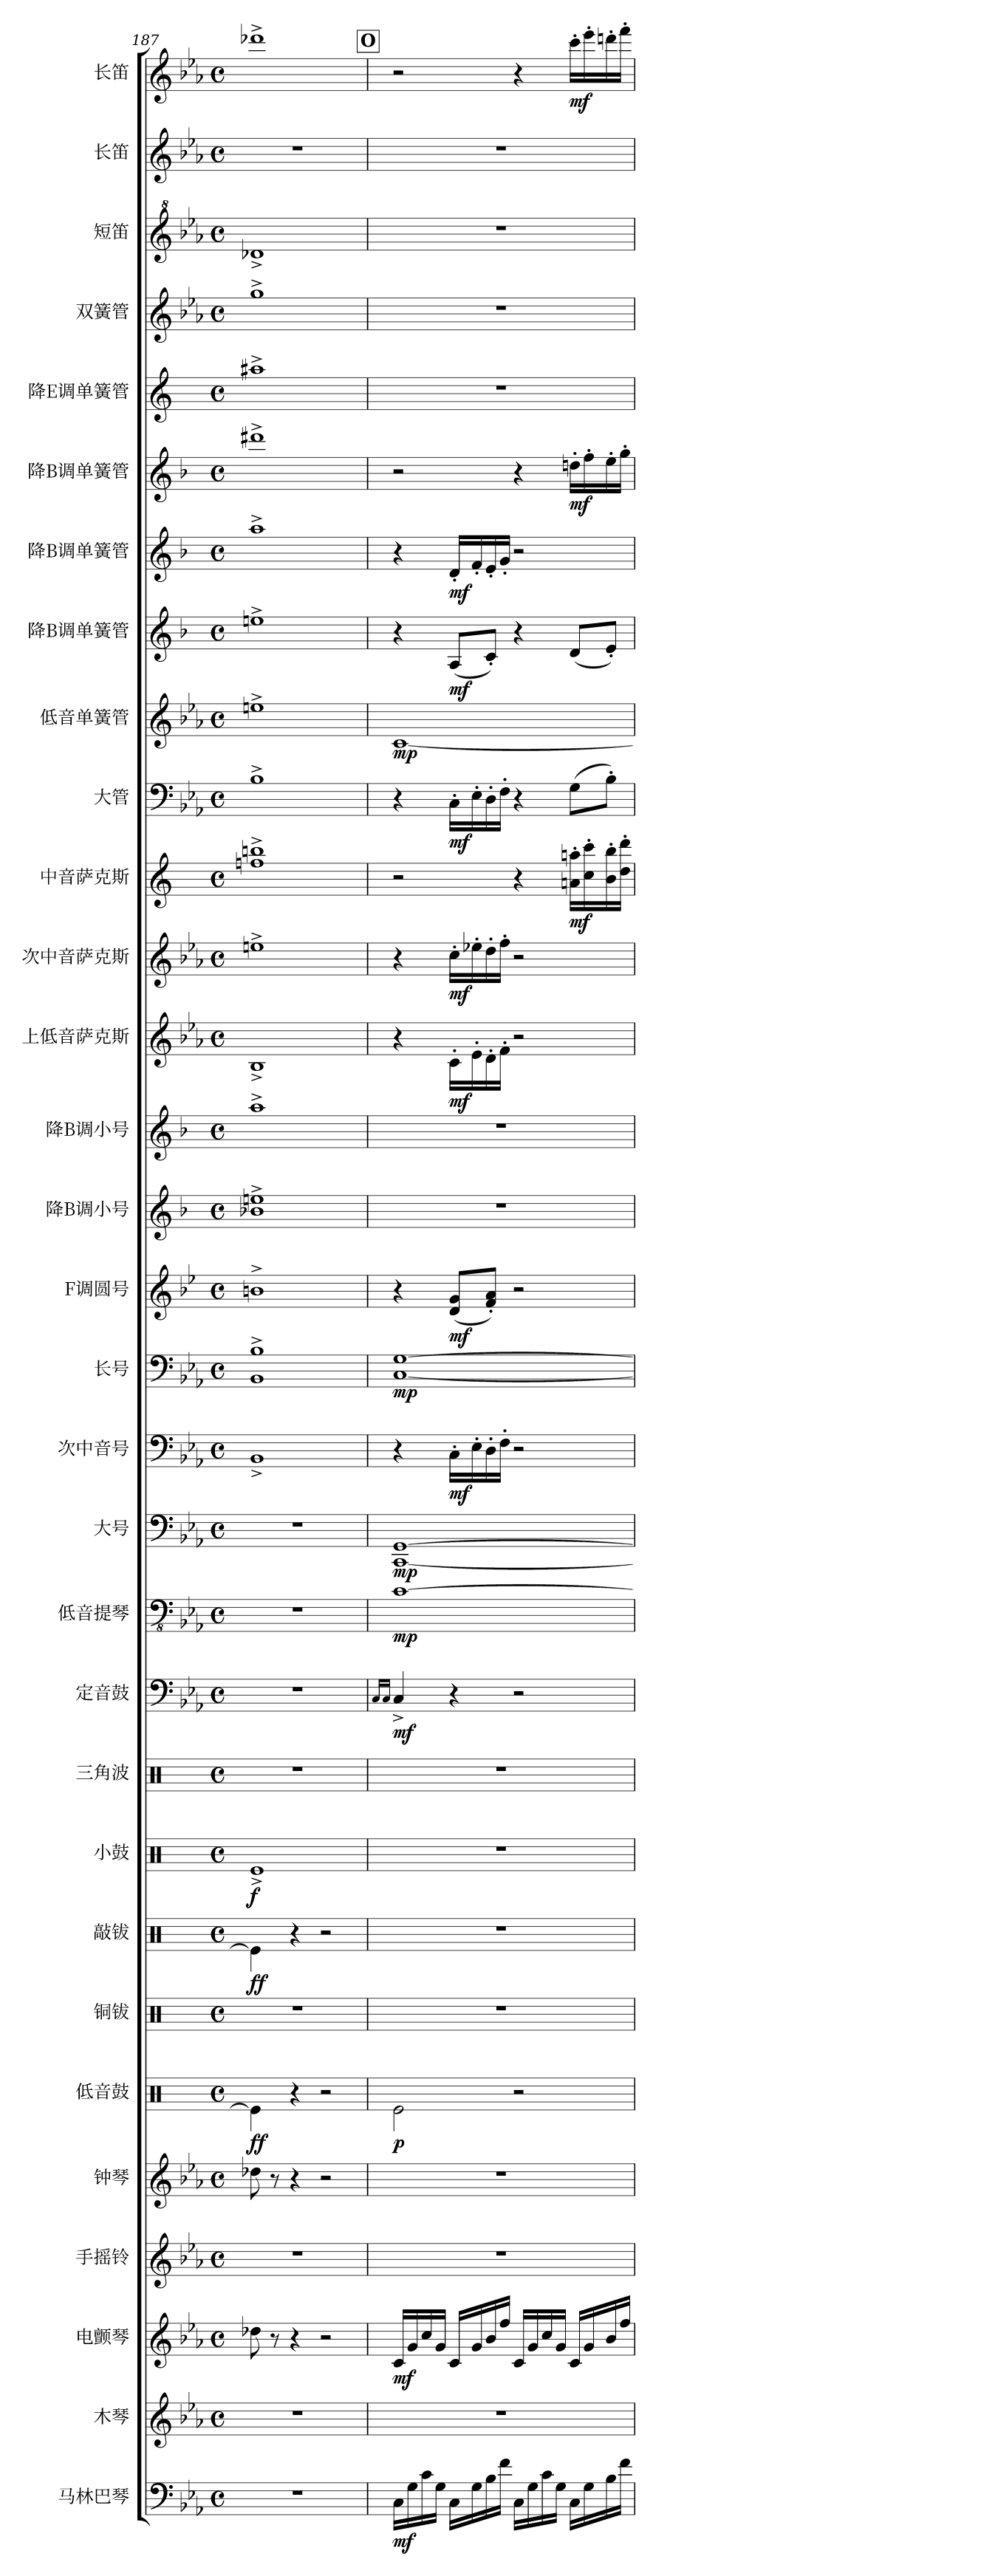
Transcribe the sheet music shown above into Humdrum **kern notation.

**kern	**dynam	**kern	**kern	**dynam	**kern	**kern	**kern	**dynam	**kern	**kern	**dynam	**kern	**dynam	**kern	**kern	**dynam	**kern	**dynam	**kern	**dynam	**kern	**dynam	**kern	**dynam	**kern	**dynam	**kern	**kern	**kern	**dynam	**kern	**dynam	**kern	**dynam	**kern	**dynam	**kern	**dynam	**kern	**dynam	**kern	**dynam	**kern	**dynam	**kern	**kern	**kern	**kern	**kern	**dynam
*part31	*part31	*part30	*part29	*part29	*part28	*part27	*part26	*part26	*part25	*part24	*part24	*part23	*part23	*part22	*part21	*part21	*part20	*part20	*part19	*part19	*part18	*part18	*part17	*part17	*part16	*part16	*part15	*part14	*part13	*part13	*part12	*part12	*part11	*part11	*part10	*part10	*part9	*part9	*part8	*part8	*part7	*part7	*part6	*part6	*part5	*part4	*part3	*part2	*part1	*part1
*staff31	*staff31	*staff30	*staff29	*staff29	*staff28	*staff27	*staff26	*staff26	*staff25	*staff24	*staff24	*staff23	*staff23	*staff22	*staff21	*staff21	*staff20	*staff20	*staff19	*staff19	*staff18	*staff18	*staff17	*staff17	*staff16	*staff16	*staff15	*staff14	*staff13	*staff13	*staff12	*staff12	*staff11	*staff11	*staff10	*staff10	*staff9	*staff9	*staff8	*staff8	*staff7	*staff7	*staff6	*staff6	*staff5	*staff4	*staff3	*staff2	*staff1	*staff1
*I"马林巴琴	*	*I"木琴	*I"电颤琴	*	*I"手摇铃	*I"钟琴	*I"低音鼓	*	*I"铜钹	*I"敲钹	*	*I"小鼓	*	*I"三角波	*I"定音鼓	*	*I"低音提琴	*	*I"大号	*	*I"次中音号	*	*I"长号	*	*I"F调圆号	*	*I"降B调小号	*I"降B调小号	*I"上低音萨克斯	*	*I"次中音萨克斯	*	*I"中音萨克斯	*	*I"大管	*	*I"低音单簧管	*	*I"降B调单簧管	*	*I"降B调单簧管	*	*I"降B调单簧管	*	*I"降E调单簧管	*I"双簧管	*I"短笛	*I"长笛	*I"长笛	*
*clefF4	*	*clefG2	*clefG2	*	*clefG2	*clefG2	*clefX	*	*clefX	*clefX	*	*clefX	*	*clefX	*clefF4	*	*clefFv4	*	*clefF4	*	*clefF4	*	*clefF4	*	*clefG2	*	*clefG2	*clefG2	*clefG2	*	*clefG2	*	*clefG2	*	*clefF4	*	*clefG2	*	*clefG2	*	*clefG2	*	*clefG2	*	*clefG2	*clefG2	*clefG^2	*clefG2	*clefG2	*
*	*	*ITrd-7c-12	*	*	*	*ITrd-14c-24	*	*	*	*	*	*	*	*	*	*	*ITrd7c12	*	*	*	*	*	*	*	*ITrd4c7	*	*ITrd1c2	*ITrd1c2	*ITrd12c21	*	*ITrd8c14	*	*ITrd5c9	*	*	*	*ITrd8c14	*	*ITrd1c2	*	*ITrd1c2	*	*ITrd1c2	*	*ITrd-2c-3	*	*ITrd-7c-12	*	*	*
*k[b-e-a-]	*	*k[b-e-a-]	*k[b-e-a-]	*	*k[b-e-a-]	*k[b-e-a-]	*k[]	*	*k[]	*k[]	*	*k[]	*	*k[]	*k[b-e-a-]	*	*k[b-e-a-]	*	*k[b-e-a-]	*	*k[b-e-a-]	*	*k[b-e-a-]	*	*k[b-e-a-]	*	*k[b-e-a-]	*k[b-e-a-]	*k[b-e-a-]	*	*k[b-e-a-]	*	*k[b-e-a-]	*	*k[b-e-a-]	*	*k[b-e-a-]	*	*k[b-e-a-]	*	*k[b-e-a-]	*	*k[b-e-a-]	*	*k[b-e-a-]	*k[b-e-a-]	*k[b-e-a-]	*k[b-e-a-]	*k[b-e-a-]	*
*M4/4	*	*M4/4	*M4/4	*	*M4/4	*M4/4	*M4/4	*	*M4/4	*M4/4	*	*M4/4	*	*M4/4	*M4/4	*	*M4/4	*	*M4/4	*	*M4/4	*	*M4/4	*	*M4/4	*	*M4/4	*M4/4	*M4/4	*	*M4/4	*	*M4/4	*	*M4/4	*	*M4/4	*	*M4/4	*	*M4/4	*	*M4/4	*	*M4/4	*M4/4	*M4/4	*M4/4	*M4/4	*
*met(c)	*	*met(c)	*met(c)	*	*met(c)	*met(c)	*met(c)	*	*met(c)	*met(c)	*	*met(c)	*	*met(c)	*met(c)	*	*met(c)	*	*met(c)	*	*met(c)	*	*met(c)	*	*met(c)	*	*met(c)	*met(c)	*met(c)	*	*met(c)	*	*met(c)	*	*met(c)	*	*met(c)	*	*met(c)	*	*met(c)	*	*met(c)	*	*met(c)	*met(c)	*met(c)	*met(c)	*met(c)	*
=187	=187	=187	=187	=187	=187	=187	=187	=187	=187	=187	=187	=187	=187	=187	=187	=187	=187	=187	=187	=187	=187	=187	=187	=187	=187	=187	=187	=187	=187	=187	=187	=187	=187	=187	=187	=187	=187	=187	=187	=187	=187	=187	=187	=187	=187	=187	=187	=187	=187	=187
!	!	!	!	!	!	!	!	!LO:DY:b	!	!	!LO:DY:b	!	!LO:DY:b	!	!	!	!	!	!	!	!	!	!	!	!	!	!	!	!	!	!	!	!	!	!	!	!	!	!	!	!	!	!	!	!	!	!	!	!	!
1r	.	1r	8dd-X\	.	1r	8dddd-X\	4Re\]	ff	1r	4Re\]	ff	1Re^	f	1r	1r	.	1r	.	1r	.	1BB-^	.	1BB-^ 1B-^	.	1en^	.	1a-X^ 1ddn^	1gg^	1BB-^	.	1en^	.	1a-X^ 1ddn^	.	1B-^	.	1en^	.	1ddn^	.	1gg^	.	1ccc#X^	.	1ccc#X^	1gg^	1ddd-X^	1r	1ddd-X^	.
.	.	.	8r	.	.	8r	.	.	.	.	.	.	.	.	.	.	.	.	.	.	.	.	.	.	.	.	.	.	.	.	.	.	.	.	.	.	.	.	.	.	.	.	.	.	.	.	.	.	.	.
.	.	.	4r	.	.	4r	4r	.	.	4r	.	.	.	.	.	.	.	.	.	.	.	.	.	.	.	.	.	.	.	.	.	.	.	.	.	.	.	.	.	.	.	.	.	.	.	.	.	.	.	.
.	.	.	2r	.	.	2r	2r	.	.	2r	.	.	.	.	.	.	.	.	.	.	.	.	.	.	.	.	.	.	.	.	.	.	.	.	.	.	.	.	.	.	.	.	.	.	.	.	.	.	.	.
!!LO:PB:g=z
!!LO:REH:place=s1:a:B:fs=14:t=O
=188	=188	=188	=188	=188	=188	=188	=188	=188	=188	=188	=188	=188	=188	=188	=188	=188	=188	=188	=188	=188	=188	=188	=188	=188	=188	=188	=188	=188	=188	=188	=188	=188	=188	=188	=188	=188	=188	=188	=188	=188	=188	=188	=188	=188	=188	=188	=188	=188	=188	=188
.	.	.	.	.	.	.	.	.	.	.	.	.	.	.	16qC/LL	.	.	.	.	.	.	.	.	.	.	.	.	.	.	.	.	.	.	.	.	.	.	.	.	.	.	.	.	.	.	.	.	.	.	.
.	.	.	.	.	.	.	.	.	.	.	.	.	.	.	16qC/JJ	.	.	.	.	.	.	.	.	.	.	.	.	.	.	.	.	.	.	.	.	.	.	.	.	.	.	.	.	.	.	.	.	.	.	.
!	!LO:DY:b	!	!	!LO:DY:b	!	!	!	!LO:DY:b	!	!	!	!	!	!	!	!LO:DY:b	!	!LO:DY:b	!	!LO:DY:b	!	!	!	!LO:DY:b	!	!	!	!	!	!	!	!	!	!	!	!	!	!LO:DY:b	!	!	!	!	!	!	!	!	!	!	!	!
16C\LL	mf	1r	16c/LL	mf	1r	1r	2Re\	p	1r	1r	.	1r	.	1r	4C^/	mf	[1CC	mp	[1CC [1GG	mp	4r	.	[1C [1G	mp	4r	.	1r	1r	4r	.	4r	.	2r	.	4r	.	[1C	mp	4r	.	4r	.	2r	.	1r	1r	1r	1r	2r	.
16G\	.	.	16g/	.	.	.	.	.	.	.	.	.	.	.	.	.	.	.	.	.	.	.	.	.	.	.	.	.	.	.	.	.	.	.	.	.	.	.	.	.	.	.	.	.	.	.	.	.	.	.
16c\	.	.	16cc/	.	.	.	.	.	.	.	.	.	.	.	.	.	.	.	.	.	.	.	.	.	.	.	.	.	.	.	.	.	.	.	.	.	.	.	.	.	.	.	.	.	.	.	.	.	.	.
16G\JJ	.	.	16g/JJ	.	.	.	.	.	.	.	.	.	.	.	.	.	.	.	.	.	.	.	.	.	.	.	.	.	.	.	.	.	.	.	.	.	.	.	.	.	.	.	.	.	.	.	.	.	.	.
!	!	!	!	!	!	!	!	!	!	!	!	!	!	!	!	!	!	!	!	!	!	!LO:DY:b	!	!	!	!LO:DY:b	!	!	!	!LO:DY:b	!	!LO:DY:b	!	!	!	!LO:DY:b	!	!	!	!LO:DY:b	!	!LO:DY:b	!	!	!	!	!	!	!	!
16C\LL	.	.	16c/LL	.	.	.	.	.	.	.	.	.	.	.	4r	.	.	.	.	.	16C'\LL	mf	.	.	(8G/ 8c/L	mf	.	.	16C'\LL	mf	16c'\LL	mf	.	.	16C'\LL	mf	.	.	(8G/L	mf	16c'/LL	mf	.	.	.	.	.	.	.	.
16G\	.	.	16g/	.	.	.	.	.	.	.	.	.	.	.	.	.	.	.	.	.	16E-'\	.	.	.	.	.	.	.	16E-'\	.	16e-X'\	.	.	.	16E-'\	.	.	.	.	.	16e-'/	.	.	.	.	.	.	.	.	.
16B-\	.	.	16b-/	.	.	.	.	.	.	.	.	.	.	.	.	.	.	.	.	.	16D'\	.	.	.	8B-/' 8d/'J)	.	.	.	16D'\	.	16d'\	.	.	.	16D'\	.	.	.	8B-'/J)	.	16d'/	.	.	.	.	.	.	.	.	.
16f\JJ	.	.	16ff/JJ	.	.	.	.	.	.	.	.	.	.	.	.	.	.	.	.	.	16F'\JJ	.	.	.	.	.	.	.	16F'\JJ	.	16f'\JJ	.	.	.	16F'\JJ	.	.	.	.	.	16f'/JJ	.	.	.	.	.	.	.	.	.
16C\LL	.	.	16c/LL	.	.	.	2r	.	.	.	.	.	.	.	2r	.	.	.	.	.	2r	.	.	.	2r	.	.	.	2r	.	2r	.	4r	.	4r	.	.	.	4r	.	2r	.	4r	.	.	.	.	.	4r	.
16G\	.	.	16g/	.	.	.	.	.	.	.	.	.	.	.	.	.	.	.	.	.	.	.	.	.	.	.	.	.	.	.	.	.	.	.	.	.	.	.	.	.	.	.	.	.	.	.	.	.	.	.
16c\	.	.	16cc/	.	.	.	.	.	.	.	.	.	.	.	.	.	.	.	.	.	.	.	.	.	.	.	.	.	.	.	.	.	.	.	.	.	.	.	.	.	.	.	.	.	.	.	.	.	.	.
16G\JJ	.	.	16g/JJ	.	.	.	.	.	.	.	.	.	.	.	.	.	.	.	.	.	.	.	.	.	.	.	.	.	.	.	.	.	.	.	.	.	.	.	.	.	.	.	.	.	.	.	.	.	.	.
!	!	!	!	!	!	!	!	!	!	!	!	!	!	!	!	!	!	!	!	!	!	!	!	!	!	!	!	!	!	!	!	!	!	!LO:DY:b	!	!	!	!	!	!	!	!	!	!LO:DY:b	!	!	!	!	!	!LO:DY:b
16C\LL	.	.	16c/LL	.	.	.	.	.	.	.	.	.	.	.	.	.	.	.	.	.	.	.	.	.	.	.	.	.	.	.	.	.	16cn\' 16ccn\'LL	mf	(8G\L	.	.	.	(8c/L	.	.	.	16ccn'\LL	mf	.	.	.	.	16ccc'\LL	mf
16G\	.	.	16g/	.	.	.	.	.	.	.	.	.	.	.	.	.	.	.	.	.	.	.	.	.	.	.	.	.	.	.	.	.	16e-\' 16ee-\'	.	.	.	.	.	.	.	.	.	16ee-'\	.	.	.	.	.	16eee-'\	.
16B-\	.	.	16b-/	.	.	.	.	.	.	.	.	.	.	.	.	.	.	.	.	.	.	.	.	.	.	.	.	.	.	.	.	.	16d\' 16dd\'	.	8B-'\J)	.	.	.	8d'/J)	.	.	.	16dd'\	.	.	.	.	.	16dddn'\	.
16f\JJ	.	.	16ff/JJ	.	.	.	.	.	.	.	.	.	.	.	.	.	.	.	.	.	.	.	.	.	.	.	.	.	.	.	.	.	16f\' 16ff\'JJ	.	.	.	.	.	.	.	.	.	16ff'\JJ	.	.	.	.	.	16fff'\JJ	.
=	=	=	=	=	=	=	=	=	=	=	=	=	=	=	=	=	=	=	=	=	=	=	=	=	=	=	=	=	=	=	=	=	=	=	=	=	=	=	=	=	=	=	=	=	=	=	=	=	=	=
*-	*-	*-	*-	*-	*-	*-	*-	*-	*-	*-	*-	*-	*-	*-	*-	*-	*-	*-	*-	*-	*-	*-	*-	*-	*-	*-	*-	*-	*-	*-	*-	*-	*-	*-	*-	*-	*-	*-	*-	*-	*-	*-	*-	*-	*-	*-	*-	*-	*-	*-
